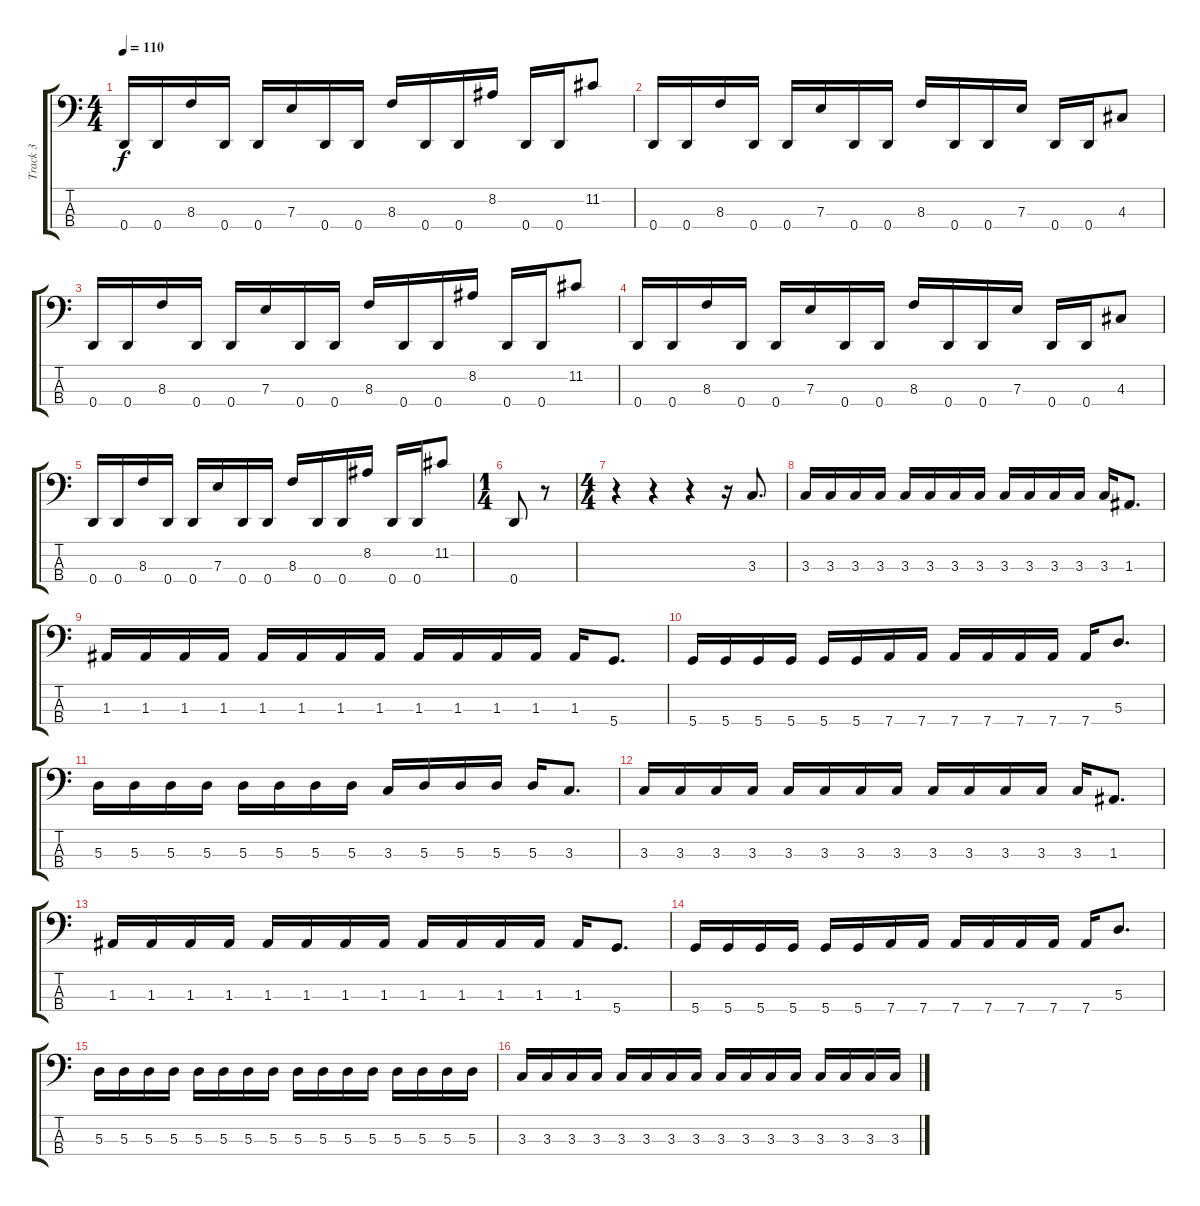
\track ("Track 3" "Track 3") {instrument electricbasspick}
\staff {score tabs}
\tuning (G2 D2 A1 D1) {hide}
\ts (4 4)
\tempo 110
\clef f4
\ks c
0.4.16{dy f} 0.4.16 8.3.16 0.4.16 0.4.16 7.3.16 0.4.16 0.4.16 8.3.16 0.4.16 0.4.16 8.2.16 0.4.16 0.4.16 11.2.8 |
0.4.16 0.4.16 8.3.16 0.4.16 0.4.16 7.3.16 0.4.16 0.4.16 8.3.16 0.4.16 0.4.16 7.3.16 0.4.16 0.4.16 4.3.8 |
0.4.16 0.4.16 8.3.16 0.4.16 0.4.16 7.3.16 0.4.16 0.4.16 8.3.16 0.4.16 0.4.16 8.2.16 0.4.16 0.4.16 11.2.8 |
0.4.16 0.4.16 8.3.16 0.4.16 0.4.16 7.3.16 0.4.16 0.4.16 8.3.16 0.4.16 0.4.16 7.3.16 0.4.16 0.4.16 4.3.8 |
0.4.16 0.4.16 8.3.16 0.4.16 0.4.16 7.3.16 0.4.16 0.4.16 8.3.16 0.4.16 0.4.16 8.2.16 0.4.16 0.4.16 11.2.8 |
\ts (1 4)
0.4.8 r.8 |
\ts (4 4)
r.4 r.4 r.4 r.16 3.3.8{d} |
3.3.16 3.3.16 3.3.16 3.3.16 3.3.16 3.3.16 3.3.16 3.3.16 3.3.16 3.3.16 3.3.16 3.3.16 3.3.16 1.3.8{d} |
1.3.16 1.3.16 1.3.16 1.3.16 1.3.16 1.3.16 1.3.16 1.3.16 1.3.16 1.3.16 1.3.16 1.3.16 1.3.16 5.4.8{d} |
5.4.16 5.4.16 5.4.16 5.4.16 5.4.16 5.4.16 7.4.16 7.4.16 7.4.16 7.4.16 7.4.16 7.4.16 7.4.16 5.3.8{d} |
5.3.16 5.3.16 5.3.16 5.3.16 5.3.16 5.3.16 5.3.16 5.3.16 3.3.16 5.3.16 5.3.16 5.3.16 5.3.16 3.3.8{d} |
3.3.16 3.3.16 3.3.16 3.3.16 3.3.16 3.3.16 3.3.16 3.3.16 3.3.16 3.3.16 3.3.16 3.3.16 3.3.16 1.3.8{d} |
1.3.16 1.3.16 1.3.16 1.3.16 1.3.16 1.3.16 1.3.16 1.3.16 1.3.16 1.3.16 1.3.16 1.3.16 1.3.16 5.4.8{d} |
5.4.16 5.4.16 5.4.16 5.4.16 5.4.16 5.4.16 7.4.16 7.4.16 7.4.16 7.4.16 7.4.16 7.4.16 7.4.16 5.3.8{d} |
5.3.16 5.3.16 5.3.16 5.3.16 5.3.16 5.3.16 5.3.16 5.3.16 5.3.16 5.3.16 5.3.16 5.3.16 5.3.16 5.3.16 5.3.16 5.3.16 |
3.3.16 3.3.16 3.3.16 3.3.16 3.3.16 3.3.16 3.3.16 3.3.16 3.3.16 3.3.16 3.3.16 3.3.16 3.3.16 3.3.16 3.3.16 3.3.16
